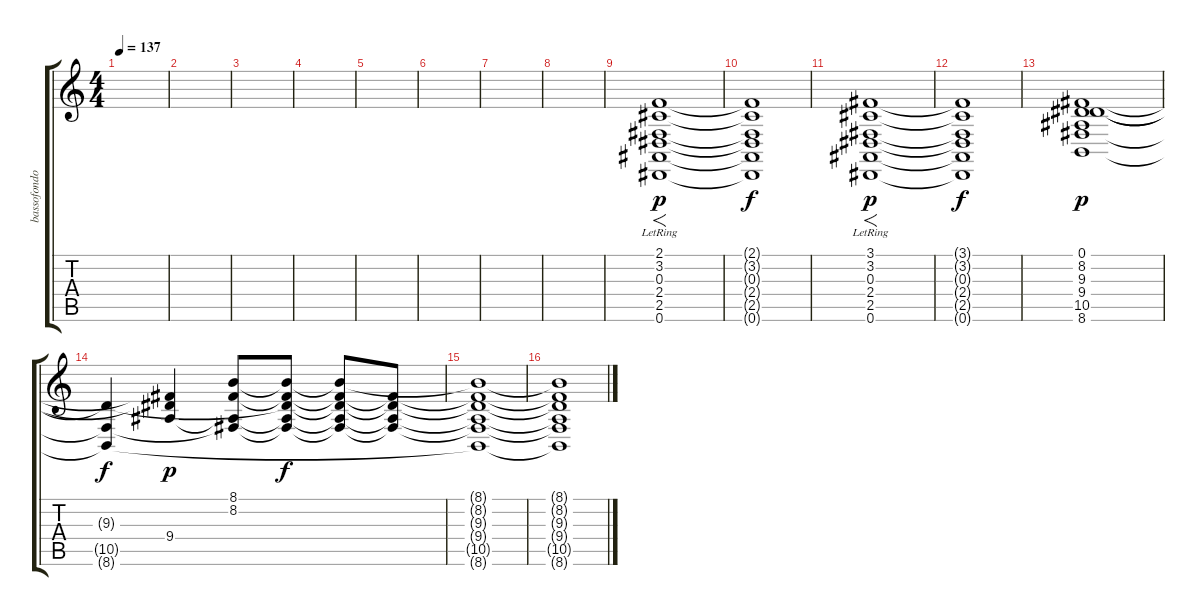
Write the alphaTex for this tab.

\track ("bassofondo" "bassofondo") {instrument stringensemble2}
\staff {score tabs}
\tuning (Eb4 Bb3 Gb3 Db3 Ab2 Eb2) {hide}
\ts (4 4)
\tempo 137
\clef g2
\ks c
|
|
|
|
|
|
|
|
(2.1{lr} 3.2{lr} 0.3{lr} 2.4{lr} 2.5{lr} 0.6{lr}).1{f dy p} |
(2.1{t} 3.2{t} 0.3{t} 2.4{t} 2.5{t} 0.6{t}).1{dy f} |
(3.1{lr} 3.2{lr} 0.3{lr} 2.4{lr} 2.5{lr} 0.6{lr}).1{f dy p} |
(3.1{t} 3.2{t} 0.3{t} 2.4{t} 2.5{t} 0.6{t}).1{dy f} |
(0.1 8.2 9.3 9.4 10.5 8.6).1{dy p} |
(9.3{t} 10.5{t} 8.6{t}).4{dy f} (0.1{t} 8.2{t} 9.4).4{dy p} (8.1 8.2 9.4{t} 10.5{t}).8 (8.1{t} 8.2{t} 9.3{t} 9.4{t} 10.5{t}).8{dy f} (8.1{t} 8.2{t} 9.3{t} 9.4{t} 10.5{t}).8 (8.2{t} 9.3{t} 9.4{t} 10.5{t}).8 |
(8.1{t} 8.2{t} 9.3{t} 9.4{t} 10.5{t} 8.6{t}).1 |
(8.1{t} 8.2{t} 9.3{t} 9.4{t} 10.5{t} 8.6{t}).1
